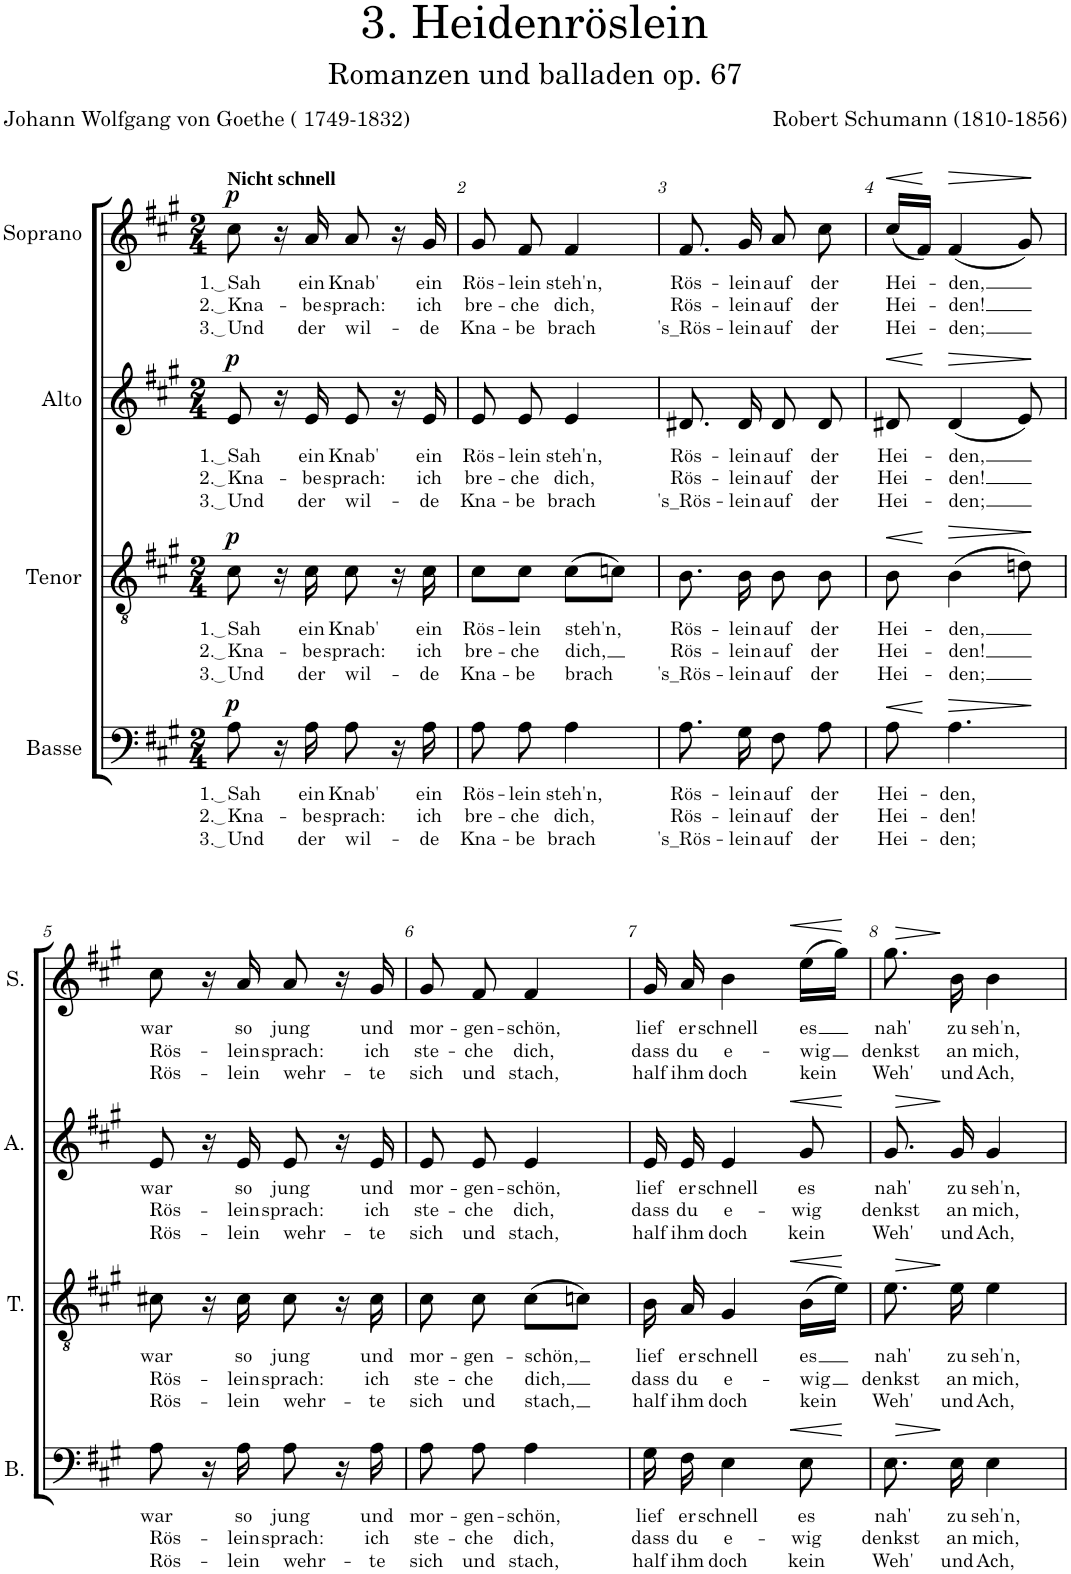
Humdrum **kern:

**kern	**text	**text	**text	**dynam	**kern	**text	**text	**text	**dynam	**kern	**text	**text	**text	**dynam	**kern	**text	**text	**text	**dynam
*part4	*part4	*part4	*part4	*part4	*part3	*part3	*part3	*part3	*part3	*part2	*part2	*part2	*part2	*part2	*part1	*part1	*part1	*part1	*part1
*staff4	*staff4	*staff4	*staff4	*staff4	*staff3	*staff3	*staff3	*staff3	*staff3	*staff2	*staff2	*staff2	*staff2	*staff2	*staff1	*staff1	*staff1	*staff1	*staff1
*I"Basse	*	*	*	*	*I"Tenor	*	*	*	*	*I"Alto	*	*	*	*	*I"Soprano	*	*	*	*
*I'B.	*	*	*	*	*I'T.	*	*	*	*	*I'A.	*	*	*	*	*I'S.	*	*	*	*
*clefF4	*	*	*	*	*clefGv2	*	*	*	*	*clefG2	*	*	*	*	*clefG2	*	*	*	*
*k[f#c#g#]	*	*	*	*	*k[f#c#g#]	*	*	*	*	*k[f#c#g#]	*	*	*	*	*k[f#c#g#]	*	*	*	*
*A:	*	*	*	*	*A:	*	*	*	*	*A:	*	*	*	*	*A:	*	*	*	*
*M2/4	*	*	*	*	*M2/4	*	*	*	*	*M2/4	*	*	*	*	*M2/4	*	*	*	*
=1	=1	=1	=1	=1	=1	=1	=1	=1	=1	=1	=1	=1	=1	=1	=1	=1	=1	=1	=1
!	!	!	!	!	!	!	!	!	!	!	!	!	!	!	!LO:TX:a:B:t=Nicht schnell	!	!	!	!
!	!LO:LY:b	!LO:LY:b	!LO:LY:b	!LO:DY:a	!	!LO:LY:b	!LO:LY:b	!LO:LY:b	!LO:DY:a	!	!LO:LY:b	!LO:LY:b	!LO:LY:b	!LO:DY:a	!	!LO:LY:b	!LO:LY:b	!LO:LY:b	!LO:DY:a
8A\	1. Sah	2. Kna	3. Und	p	8c#\	1. Sah	2. Kna	3. Und	p	8e/	1. Sah	2. Kna	3. Und	p	8cc#\	1. Sah	2. Kna	3. Und	p
16r	.	.	.	.	16r	.	.	.	.	16r	.	.	.	.	16r	.	.	.	.
!	!LO:LY:b	!LO:LY:b	!LO:LY:b	!	!	!LO:LY:b	!LO:LY:b	!LO:LY:b	!	!	!LO:LY:b	!LO:LY:b	!LO:LY:b	!	!	!LO:LY:b	!LO:LY:b	!LO:LY:b	!
16A\	ein	-be	der	.	16c#\	ein	-be	der	.	16e/	ein	-be	der	.	16a/	ein	-be	der	.
!	!LO:LY:b	!LO:LY:b	!LO:LY:b	!	!	!LO:LY:b	!LO:LY:b	!LO:LY:b	!	!	!LO:LY:b	!LO:LY:b	!LO:LY:b	!	!	!LO:LY:b	!LO:LY:b	!LO:LY:b	!
8A\	Knab'	sprach:	wil-	.	8c#\	Knab'	sprach:	wil-	.	8e/	Knab'	sprach:	wil-	.	8a/	Knab'	sprach:	wil-	.
16r	.	.	.	.	16r	.	.	.	.	16r	.	.	.	.	16r	.	.	.	.
!	!LO:LY:b	!LO:LY:b	!LO:LY:b	!	!	!LO:LY:b	!LO:LY:b	!LO:LY:b	!	!	!LO:LY:b	!LO:LY:b	!LO:LY:b	!	!	!LO:LY:b	!LO:LY:b	!LO:LY:b	!
16A\	ein	ich	-de	.	16c#\	ein	ich	-de	.	16e/	ein	ich	-de	.	16g#/	ein	ich	-de	.
=2	=2	=2	=2	=2	=2	=2	=2	=2	=2	=2	=2	=2	=2	=2	=2	=2	=2	=2	=2
!	!LO:LY:b	!LO:LY:b	!LO:LY:b	!	!	!LO:LY:b	!LO:LY:b	!LO:LY:b	!	!	!LO:LY:b	!LO:LY:b	!LO:LY:b	!	!	!LO:LY:b	!LO:LY:b	!LO:LY:b	!
8A\L	Rös-	bre-	Kna-	.	8c#\L	Rös-	bre-	Kna-	.	8e/L	Rös-	bre-	Kna-	.	8g#/	Rös-	bre-	Kna-	.
!	!LO:LY:b	!LO:LY:b	!LO:LY:b	!	!	!LO:LY:b	!LO:LY:b	!LO:LY:b	!	!	!LO:LY:b	!LO:LY:b	!LO:LY:b	!	!	!LO:LY:b	!LO:LY:b	!LO:LY:b	!
8A\J	-lein	-che	-be	.	8c#\J	-lein	-che	-be	.	8e/J	-lein	-che	-be	.	8f#/	-lein	-che	-be	.
!	!LO:LY:b	!LO:LY:b	!LO:LY:b	!	!	!LO:LY:b	!LO:LY:b	!LO:LY:b	!	!	!LO:LY:b	!LO:LY:b	!LO:LY:b	!	!	!LO:LY:b	!LO:LY:b	!LO:LY:b	!
4A\	steh'n,	dich,	brach	.	(8c#\L	steh'n,	dich,	brach	.	4e/	steh'n,	dich,	brach	.	4f#/	steh'n,	dich,	brach	.
.	.	.	.	.	8cn\J)	.	.	.	.	.	.	.	.	.	.	.	.	.	.
=3	=3	=3	=3	=3	=3	=3	=3	=3	=3	=3	=3	=3	=3	=3	=3	=3	=3	=3	=3
!	!LO:LY:b	!LO:LY:b	!LO:LY:b	!	!	!LO:LY:b	!LO:LY:b	!LO:LY:b	!	!	!LO:LY:b	!LO:LY:b	!LO:LY:b	!	!	!LO:LY:b	!LO:LY:b	!LO:LY:b	!
8.A\L	Rös-	Rös-	's_Rös-	.	8.B\	Rös-	Rös-	's_Rös-	.	8.d#X/L	Rös-	Rös-	's_Rös-	.	8.f#/	Rös-	Rös-	's_Rös-	.
!	!LO:LY:b	!LO:LY:b	!LO:LY:b	!	!	!LO:LY:b	!LO:LY:b	!LO:LY:b	!	!	!LO:LY:b	!LO:LY:b	!LO:LY:b	!	!	!LO:LY:b	!LO:LY:b	!LO:LY:b	!
16G#\Jk	-lein	-lein	-lein	.	16B\	-lein	-lein	-lein	.	16d#/Jk	-lein	-lein	-lein	.	16g#/	-lein	-lein	-lein	.
!	!LO:LY:b	!LO:LY:b	!LO:LY:b	!	!	!LO:LY:b	!LO:LY:b	!LO:LY:b	!	!	!LO:LY:b	!LO:LY:b	!LO:LY:b	!	!	!LO:LY:b	!LO:LY:b	!LO:LY:b	!
8F#\L	auf	auf	auf	.	8B\	auf	auf	auf	.	8d#/L	auf	auf	auf	.	8a/	auf	auf	auf	.
!	!LO:LY:b	!LO:LY:b	!LO:LY:b	!	!	!LO:LY:b	!LO:LY:b	!LO:LY:b	!	!	!LO:LY:b	!LO:LY:b	!LO:LY:b	!	!	!LO:LY:b	!LO:LY:b	!LO:LY:b	!
8A\J	der	der	der	.	8B\	der	der	der	.	8d#/J	der	der	der	.	8cc#\	der	der	der	.
=4	=4	=4	=4	=4	=4	=4	=4	=4	=4	=4	=4	=4	=4	=4	=4	=4	=4	=4	=4
!	!LO:LY:b	!LO:LY:b	!LO:LY:b	!LO:HP:b	!	!LO:LY:b	!LO:LY:b	!LO:LY:b	!LO:HP:b	!	!LO:LY:b	!LO:LY:b	!LO:LY:b	!LO:HP:b	!	!LO:LY:b	!LO:LY:b	!LO:LY:b	!LO:HP:b
8A\	Hei-	Hei-	Hei-	<	8B\	Hei-	Hei-	Hei-	<	8d#X/	Hei-	Hei-	Hei-	<	(16cc#/LL	Hei-	Hei-	Hei-	<
.	.	.	.	.	.	.	.	.	.	.	.	.	.	.	16f#/JJ)	.	.	.	.
!	!LO:LY:b	!LO:LY:b	!LO:LY:b	!LO:HP:b	!	!LO:LY:b	!LO:LY:b	!LO:LY:b	!LO:HP:n=1:b	!	!LO:LY:b	!LO:LY:b	!LO:LY:b	!LO:HP:n=1:b	!	!LO:LY:b	!LO:LY:b	!LO:LY:b	!LO:HP:n=1:b
4.A\	-den,	-den!	-den;	>	(4B\	-den,	-den!	-den;	] >	(4d#/	-den,	-den!	-den;	] >	(4f#/	-den,	-den!	-den;	] [ >
.	.	.	.	.	8dn\)	.	.	.	.	8e/)	.	.	.	.	8g#/)	.	.	.	.
.	.	.	.	[	.	.	.	.	[	.	.	.	.	[	.	.	.	.	]
!!LO:LB:g=z
=5	=5	=5	=5	=5	=5	=5	=5	=5	=5	=5	=5	=5	=5	=5	=5	=5	=5	=5	=5
!	!LO:LY:b	!LO:LY:b	!LO:LY:b	!	!	!LO:LY:b	!LO:LY:b	!LO:LY:b	!	!	!LO:LY:b	!LO:LY:b	!LO:LY:b	!	!	!LO:LY:b	!LO:LY:b	!LO:LY:b	!
8A\	war	Rös-	Rös-	.	8c#X\	war	Rös-	Rös-	.	8e/	war	Rös-	Rös-	.	8cc#\	war	Rös-	Rös-	.
16r	.	.	.	.	16r	.	.	.	.	16r	.	.	.	.	16r	.	.	.	.
!	!LO:LY:b	!LO:LY:b	!LO:LY:b	!	!	!LO:LY:b	!LO:LY:b	!LO:LY:b	!	!	!LO:LY:b	!LO:LY:b	!LO:LY:b	!	!	!LO:LY:b	!LO:LY:b	!LO:LY:b	!
16A\	so	-lein	-lein	.	16c#\	so	-lein	-lein	.	16e/	so	-lein	-lein	.	16a/	so	-lein	-lein	.
!	!LO:LY:b	!LO:LY:b	!LO:LY:b	!	!	!LO:LY:b	!LO:LY:b	!LO:LY:b	!	!	!LO:LY:b	!LO:LY:b	!LO:LY:b	!	!	!LO:LY:b	!LO:LY:b	!LO:LY:b	!
8A\	jung	sprach:	wehr-	.	8c#\	jung	sprach:	wehr-	.	8e/	jung	sprach:	wehr-	.	8a/	jung	sprach:	wehr-	.
16r	.	.	.	.	16r	.	.	.	.	16r	.	.	.	.	16r	.	.	.	.
!	!LO:LY:b	!LO:LY:b	!LO:LY:b	!	!	!LO:LY:b	!LO:LY:b	!LO:LY:b	!	!	!LO:LY:b	!LO:LY:b	!LO:LY:b	!	!	!LO:LY:b	!LO:LY:b	!LO:LY:b	!
16A\	und	ich	-te	.	16c#\	und	ich	-te	.	16e/	und	ich	-te	.	16g#/	und	ich	-te	.
=6	=6	=6	=6	=6	=6	=6	=6	=6	=6	=6	=6	=6	=6	=6	=6	=6	=6	=6	=6
!	!LO:LY:b	!LO:LY:b	!LO:LY:b	!	!	!LO:LY:b	!LO:LY:b	!LO:LY:b	!	!	!LO:LY:b	!LO:LY:b	!LO:LY:b	!	!	!LO:LY:b	!LO:LY:b	!LO:LY:b	!
8A\L	mor-	ste-	sich	.	8c#\	mor-	ste-	sich	.	8e/L	mor-	ste-	sich	.	8g#/	mor-	ste-	sich	.
!	!LO:LY:b	!LO:LY:b	!LO:LY:b	!	!	!LO:LY:b	!LO:LY:b	!LO:LY:b	!	!	!LO:LY:b	!LO:LY:b	!LO:LY:b	!	!	!LO:LY:b	!LO:LY:b	!LO:LY:b	!
8A\J	-gen-	-che	und	.	8c#\	-gen-	-che	und	.	8e/J	-gen-	-che	und	.	8f#/	-gen-	-che	und	.
!	!LO:LY:b	!LO:LY:b	!LO:LY:b	!	!	!LO:LY:b	!LO:LY:b	!LO:LY:b	!	!	!LO:LY:b	!LO:LY:b	!LO:LY:b	!	!	!LO:LY:b	!LO:LY:b	!LO:LY:b	!
4A\	-schön,	dich,	stach,	.	(8c#\L	-schön,	dich,	stach,	.	4e/	-schön,	dich,	stach,	.	4f#/	-schön,	dich,	stach,	.
.	.	.	.	.	8cn\J)	.	.	.	.	.	.	.	.	.	.	.	.	.	.
=7	=7	=7	=7	=7	=7	=7	=7	=7	=7	=7	=7	=7	=7	=7	=7	=7	=7	=7	=7
!	!LO:LY:b	!LO:LY:b	!LO:LY:b	!	!	!LO:LY:b	!LO:LY:b	!LO:LY:b	!	!	!LO:LY:b	!LO:LY:b	!LO:LY:b	!	!	!LO:LY:b	!LO:LY:b	!LO:LY:b	!
16G#\LL	lief	dass	half	.	16B\	lief	dass	half	.	16e/LL	lief	dass	half	.	16g#/	lief	dass	half	.
!	!LO:LY:b	!LO:LY:b	!LO:LY:b	!	!	!LO:LY:b	!LO:LY:b	!LO:LY:b	!	!	!LO:LY:b	!LO:LY:b	!LO:LY:b	!	!	!LO:LY:b	!LO:LY:b	!LO:LY:b	!
16F#\JJ	er	du	ihm	.	16A/	er	du	ihm	.	16e/JJ	er	du	ihm	.	16a/	er	du	ihm	.
!	!LO:LY:b	!LO:LY:b	!LO:LY:b	!	!	!LO:LY:b	!LO:LY:b	!LO:LY:b	!	!	!LO:LY:b	!LO:LY:b	!LO:LY:b	!	!	!LO:LY:b	!LO:LY:b	!LO:LY:b	!
4E\	schnell	e-	doch	.	4G#/	schnell	e-	doch	.	4e/	schnell	e-	doch	.	4b\	schnell	e-	doch	.
!	!LO:LY:b	!LO:LY:b	!LO:LY:b	!LO:HP:b	!	!LO:LY:b	!LO:LY:b	!LO:LY:b	!LO:HP:b	!	!LO:LY:b	!LO:LY:b	!LO:LY:b	!LO:HP:b	!	!LO:LY:b	!LO:LY:b	!LO:LY:b	!LO:HP:b
8E\	es	-wig	kein	<	(16B\LL	es	-wig	kein	<	8g#/	es	-wig	kein	<	(16ee\LL	es	-wig	kein	<
.	.	.	.	.	16e\JJ)	.	.	.	.	.	.	.	.	.	16gg#\JJ)	.	.	.	.
.	.	.	.	]	.	.	.	.	]	.	.	.	.	]	.	.	.	.	[
=8	=8	=8	=8	=8	=8	=8	=8	=8	=8	=8	=8	=8	=8	=8	=8	=8	=8	=8	=8
!	!LO:LY:b	!LO:LY:b	!LO:LY:b	!	!	!LO:LY:b	!LO:LY:b	!LO:LY:b	!	!	!LO:LY:b	!LO:LY:b	!LO:LY:b	!	!	!LO:LY:b	!LO:LY:b	!LO:LY:b	!
8.E\L	nah'	denkst	Weh'	.	8.e\	nah'	denkst	Weh'	.	8.g#/L	nah'	denkst	Weh'	.	8.gg#\	nah'	denkst	Weh'	.
!	!LO:LY:b	!LO:LY:b	!LO:LY:b	!	!	!LO:LY:b	!LO:LY:b	!LO:LY:b	!LO:HP:n=1:b	!	!LO:LY:b	!LO:LY:b	!LO:LY:b	!LO:HP:n=1:b	!	!LO:LY:b	!LO:LY:b	!LO:LY:b	!LO:HP:b
16E\Jk	zu	an	und	[	16e\	zu	an	und	[ >	16g#/Jk	zu	an	und	[ >	16b\	zu	an	und	>
!	!LO:LY:b	!LO:LY:b	!LO:LY:b	!	!	!LO:LY:b	!LO:LY:b	!LO:LY:b	!	!	!LO:LY:b	!LO:LY:b	!LO:LY:b	!	!	!LO:LY:b	!LO:LY:b	!LO:LY:b	!
4E\	seh'n,	mich,	Ach,	.	4e\	seh'n,	mich,	Ach,	.	4g#/	seh'n,	mich,	Ach,	.	4b\	seh'n,	mich,	Ach,	.
=	=	=	=	=	=	=	=	=	=	=	=	=	=	=	=	=	=	=	=
*-	*-	*-	*-	*-	*-	*-	*-	*-	*-	*-	*-	*-	*-	*-	*-	*-	*-	*-	*-
